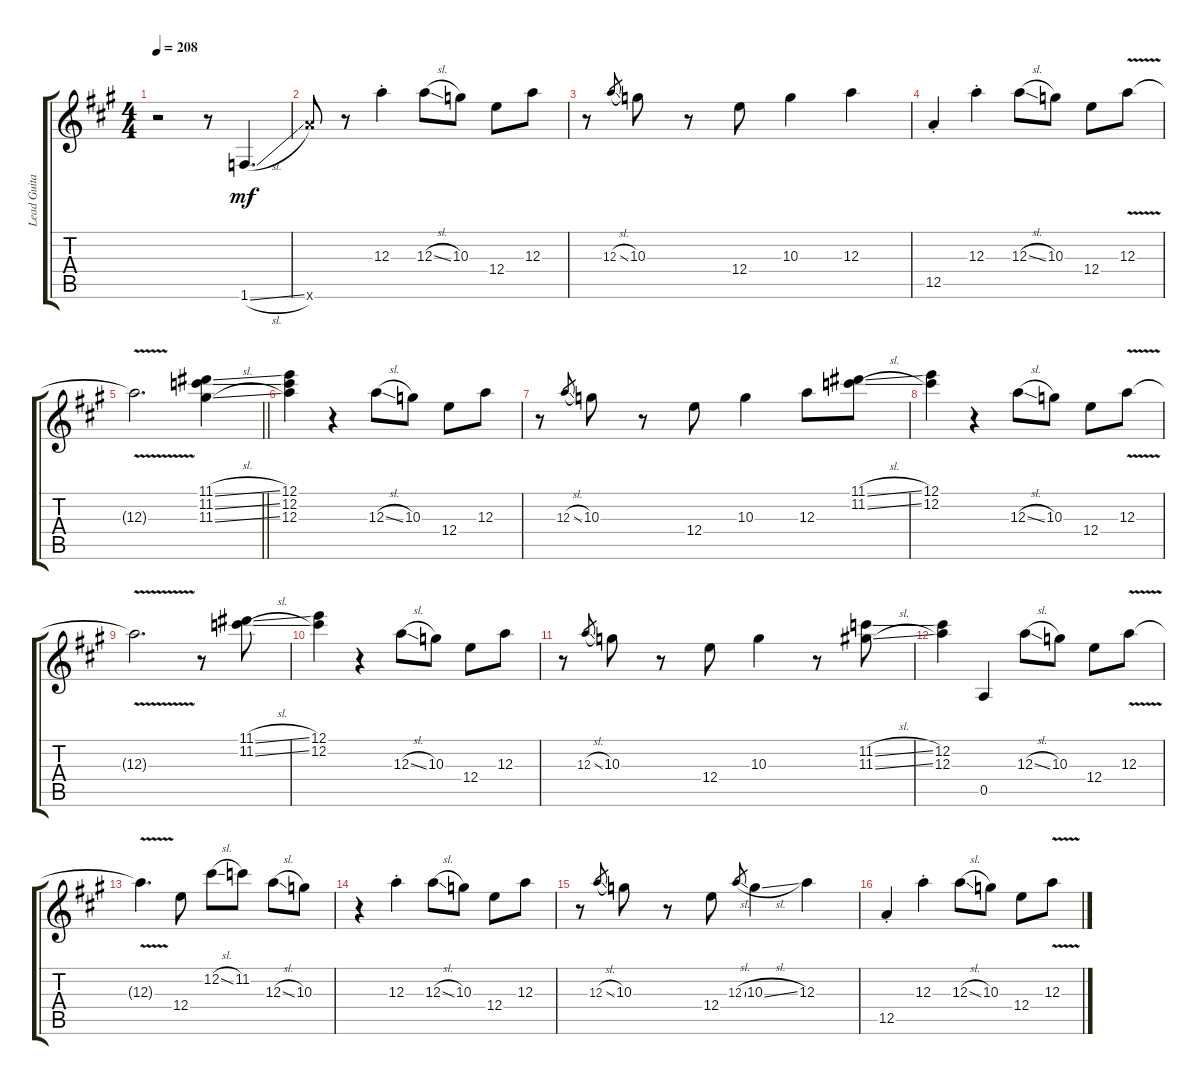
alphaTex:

\track ("Lead Guitar 1 (Duane)" "Lead Guita") {instrument overdrivenguitar}
\staff {score tabs}
\tuning (E4 Db4 A3 E3 A2 E2) {hide}
\ts (4 4)
\tempo 208
\clef g2
\ks a
r.2{dy f} r.8 1.6{sl}.4{d dy mf} |
17.6{x}.8 r.8 12.3{st}.4 12.3{sl}.8 10.3.8 12.4.8 12.3.8 |
r.8 12.3{sl}.8{gr} 10.3.8 r.8 12.4.8 10.3.4 12.3.4 |
12.5{st}.4 12.3{st}.4 12.3{sl}.8 10.3.8 12.4.8 12.3{v}.8 |
\barLineRight lightlight
12.3{v t}.2{d} (11.1{sl} 11.2{sl} 11.3{sl}).4 |
(12.1 12.2 12.3).4 r.4 12.3{sl}.8 10.3.8 12.4.8 12.3.8 |
r.8 12.3{sl}.8{gr} 10.3.8 r.8 12.4.8 10.3.4 12.3.8 (11.1{sl} 11.2{sl}).8 |
(12.1 12.2).4 r.4 12.3{sl}.8 10.3.8 12.4.8 12.3{v}.8 |
12.3{v t}.2{d} r.8 (11.1{sl} 11.2{sl}).8 |
(12.1 12.2).4 r.4 12.3{sl}.8 10.3.8 12.4.8 12.3.8 |
r.8 12.3{sl}.8{gr} 10.3.8 r.8 12.4.8 10.3.4 r.8 (11.2{sl} 11.3{sl}).8 |
(12.2 12.3).4 0.5.4 12.3{sl}.8 10.3.8 12.4.8 12.3{v}.8 |
12.3{v t}.4{d} 12.4.8 12.2{sl}.8 11.2.8 12.3{sl}.8 10.3.8 |
r.4 12.3{st}.4 12.3{sl}.8 10.3.8 12.4.8 12.3.8 |
r.8 12.3{sl}.8{gr} 10.3.8 r.8 12.4.8 12.3{sl}.8{gr} 10.3{sl}.4 12.3.4 |
12.5{st}.4 12.3{st}.4 12.3{sl}.8 10.3.8 12.4.8 12.3{v}.8
